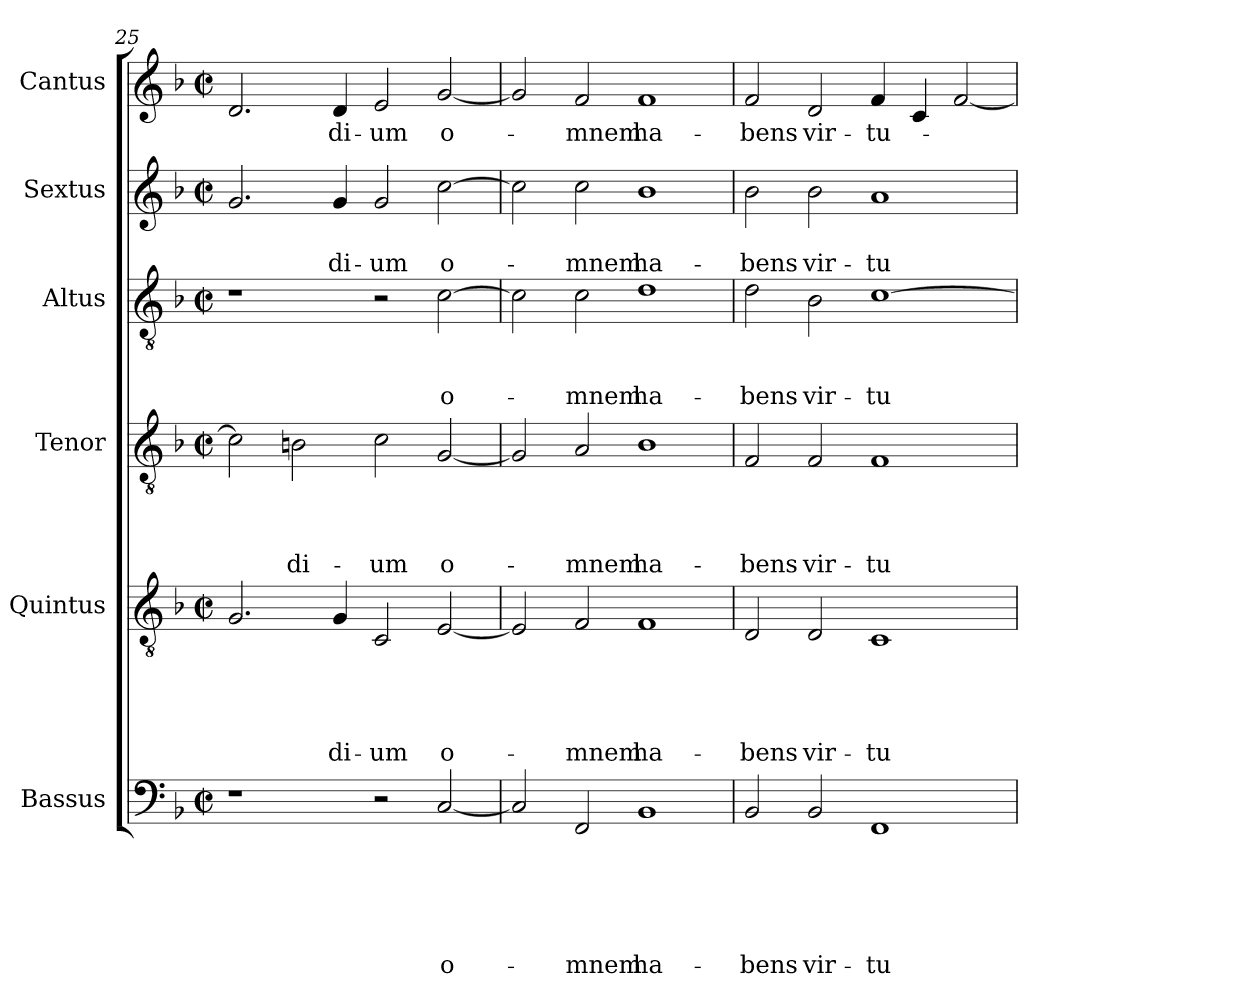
**kern	**text	**text	**text	**text	**text	**text	**kern	**text	**text	**text	**text	**text	**kern	**text	**text	**text	**text	**kern	**text	**text	**text	**kern	**text	**text	**kern	**text
*part6	*part6	*part6	*part6	*part6	*part6	*part6	*part5	*part5	*part5	*part5	*part5	*part5	*part4	*part4	*part4	*part4	*part4	*part3	*part3	*part3	*part3	*part2	*part2	*part2	*part1	*part1
*staff6	*staff6	*staff6	*staff6	*staff6	*staff6	*staff6	*staff5	*staff5	*staff5	*staff5	*staff5	*staff5	*staff4	*staff4	*staff4	*staff4	*staff4	*staff3	*staff3	*staff3	*staff3	*staff2	*staff2	*staff2	*staff1	*staff1
*I"Bassus	*	*	*	*	*	*	*I"Quintus	*	*	*	*	*	*I"Tenor	*	*	*	*	*I"Altus	*	*	*	*I"Sextus	*	*	*I"Cantus	*
!!LO:PB:g=z
*clefF4	*	*	*	*	*	*	*clefGv2	*	*	*	*	*	*clefGv2	*	*	*	*	*clefGv2	*	*	*	*clefG2	*	*	*clefG2	*
*k[b-]	*	*	*	*	*	*	*k[b-]	*	*	*	*	*	*k[b-]	*	*	*	*	*k[b-]	*	*	*	*k[b-]	*	*	*k[b-]	*
*F:	*	*	*	*	*	*	*F:	*	*	*	*	*	*F:	*	*	*	*	*F:	*	*	*	*F:	*	*	*F:	*
*M2/2	*	*	*	*	*	*	*M2/2	*	*	*	*	*	*M2/2	*	*	*	*	*M2/2	*	*	*	*M2/2	*	*	*M2/2	*
*met(c|)	*	*	*	*	*	*	*met(c|)	*	*	*	*	*	*met(c|)	*	*	*	*	*met(c|)	*	*	*	*met(c|)	*	*	*met(c|)	*
=25	=25	=25	=25	=25	=25	=25	=25	=25	=25	=25	=25	=25	=25	=25	=25	=25	=25	=25	=25	=25	=25	=25	=25	=25	=25	=25
1r	.	.	.	.	.	.	2.G/	.	.	.	.	.	2c\]	.	.	.	.	1r	.	.	.	2.g/	.	.	2.d/	.
!	!	!	!	!	!	!	!	!	!	!	!	!	!	!	!	!	!LO:LY:b	!	!	!	!	!	!	!	!	!
.	.	.	.	.	.	.	.	.	.	.	.	.	2Bn\	.	.	.	-di-	.	.	.	.	.	.	.	.	.
!	!	!	!	!	!	!	!	!	!	!	!	!LO:LY:b	!	!	!	!	!	!	!	!	!	!	!	!LO:LY:b	!	!LO:LY:b
.	.	.	.	.	.	.	4G/	.	.	.	.	-di-	.	.	.	.	.	.	.	.	.	4g/	.	-di-	4d/	-di-
!	!	!	!	!	!	!	!	!	!	!	!	!LO:LY:b	!	!	!	!	!LO:LY:b	!	!	!	!	!	!	!LO:LY:b	!	!LO:LY:b
2r	.	.	.	.	.	.	2C/	.	.	.	.	-um	2c\	.	.	.	-um	2r	.	.	.	2g/	.	-um	2e/	-um
!	!	!	!	!	!	!LO:LY:b	!	!	!	!	!	!LO:LY:b	!	!	!	!	!LO:LY:b	!	!	!	!LO:LY:b	!	!	!LO:LY:b	!	!LO:LY:b
[2C/	.	.	.	.	.	o-	[2E/	.	.	.	.	o-	[2G/	.	.	.	o-	[2c\	.	.	o-	[2cc\	.	o-	[2g/	o-
=26	=26	=26	=26	=26	=26	=26	=26	=26	=26	=26	=26	=26	=26	=26	=26	=26	=26	=26	=26	=26	=26	=26	=26	=26	=26	=26
2C/]	.	.	.	.	.	.	2E/]	.	.	.	.	.	2G/]	.	.	.	.	2c\]	.	.	.	2cc\]	.	.	2g/]	.
!	!	!	!	!	!	!LO:LY:b	!	!	!	!	!	!LO:LY:b	!	!	!	!	!LO:LY:b	!	!	!	!LO:LY:b	!	!	!LO:LY:b	!	!LO:LY:b
2FF/	.	.	.	.	.	-mnem	2F/	.	.	.	.	-mnem	2A/	.	.	.	-mnem	2c\	.	.	-mnem	2cc\	.	-mnem	2f/	-mnem
!	!	!	!	!	!	!LO:LY:b	!	!	!	!	!	!LO:LY:b	!	!	!	!	!LO:LY:b	!	!	!	!LO:LY:b	!	!	!LO:LY:b	!	!LO:LY:b
1BB-	.	.	.	.	.	ha-	1F	.	.	.	.	ha-	1B-	.	.	.	ha-	1d	.	.	ha-	1b-	.	ha-	1f	ha-
=27	=27	=27	=27	=27	=27	=27	=27	=27	=27	=27	=27	=27	=27	=27	=27	=27	=27	=27	=27	=27	=27	=27	=27	=27	=27	=27
!	!	!	!	!	!	!LO:LY:b	!	!	!	!	!	!LO:LY:b	!	!	!	!	!LO:LY:b	!	!	!	!LO:LY:b	!	!	!LO:LY:b	!	!LO:LY:b
2BB-/	.	.	.	.	.	-bens	2D/	.	.	.	.	-bens	2F/	.	.	.	-bens	2d\	.	.	-bens	2b-\	.	-bens	2f/	-bens
!	!	!	!	!	!	!LO:LY:b	!	!	!	!	!	!LO:LY:b	!	!	!	!	!LO:LY:b	!	!	!	!LO:LY:b	!	!	!LO:LY:b	!	!LO:LY:b
2BB-/	.	.	.	.	.	vir-	2D/	.	.	.	.	vir-	2F/	.	.	.	vir-	2B-\	.	.	vir-	2b-\	.	vir-	2d/	vir-
!	!	!	!	!	!	!LO:LY:b	!	!	!	!	!	!LO:LY:b	!	!	!	!	!LO:LY:b	!	!	!	!LO:LY:b	!	!	!LO:LY:b	!	!LO:LY:b
1FF	.	.	.	.	.	-tu-	1C	.	.	.	.	-tu-	1F	.	.	.	-tu-	[1c	.	.	-tu-	1a	.	-tu-	4f/	-tu-
.	.	.	.	.	.	.	.	.	.	.	.	.	.	.	.	.	.	.	.	.	.	.	.	.	4c/	.
.	.	.	.	.	.	.	.	.	.	.	.	.	.	.	.	.	.	.	.	.	.	.	.	.	[2f/	.
=	=	=	=	=	=	=	=	=	=	=	=	=	=	=	=	=	=	=	=	=	=	=	=	=	=	=
*-	*-	*-	*-	*-	*-	*-	*-	*-	*-	*-	*-	*-	*-	*-	*-	*-	*-	*-	*-	*-	*-	*-	*-	*-	*-	*-
